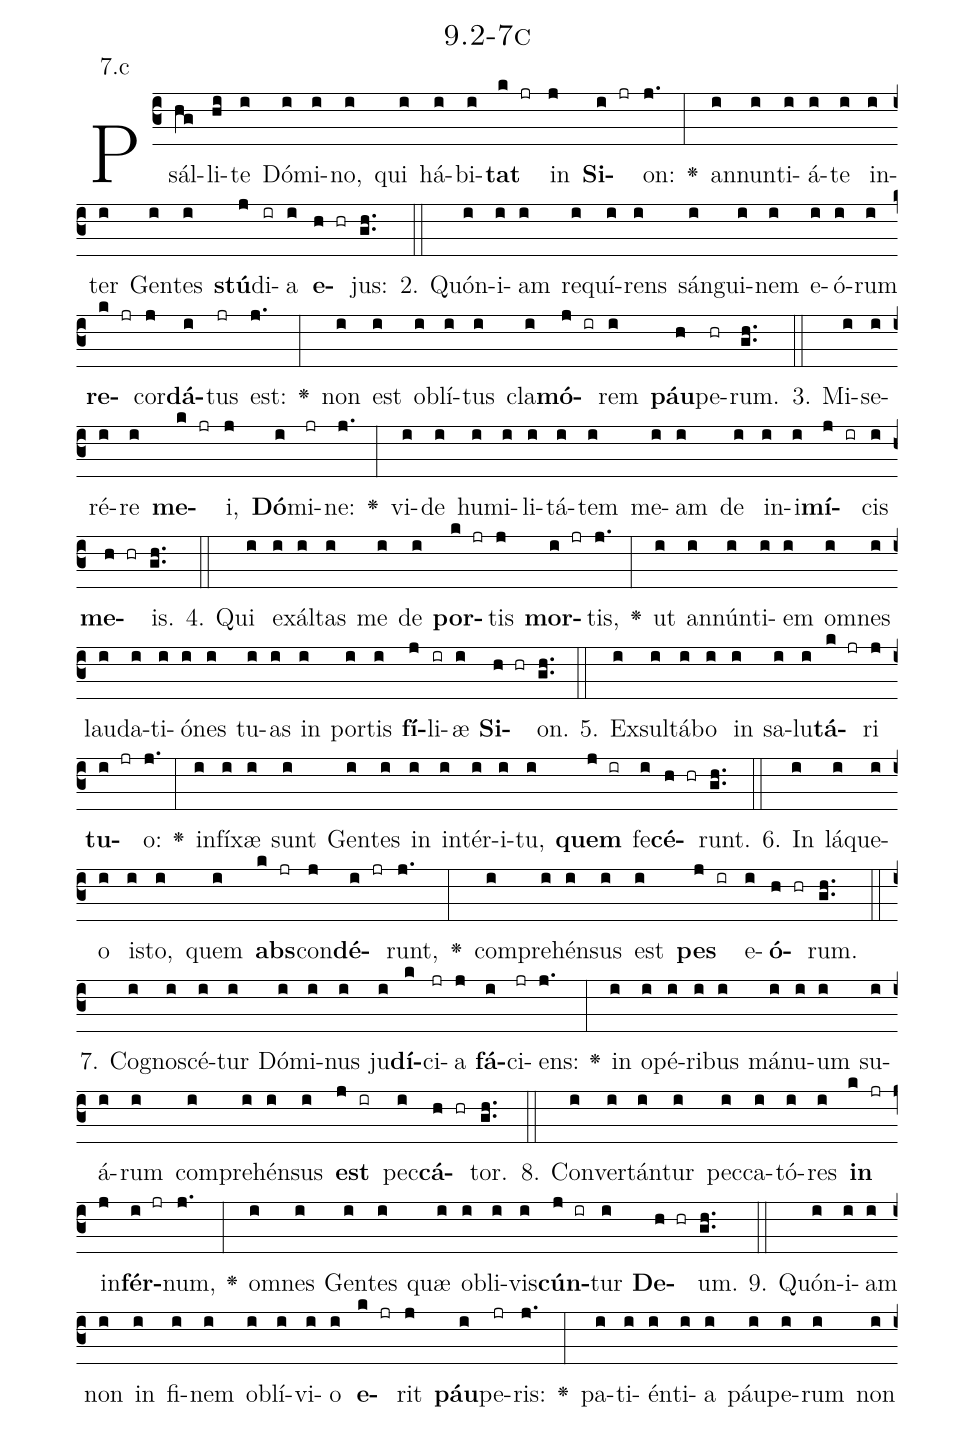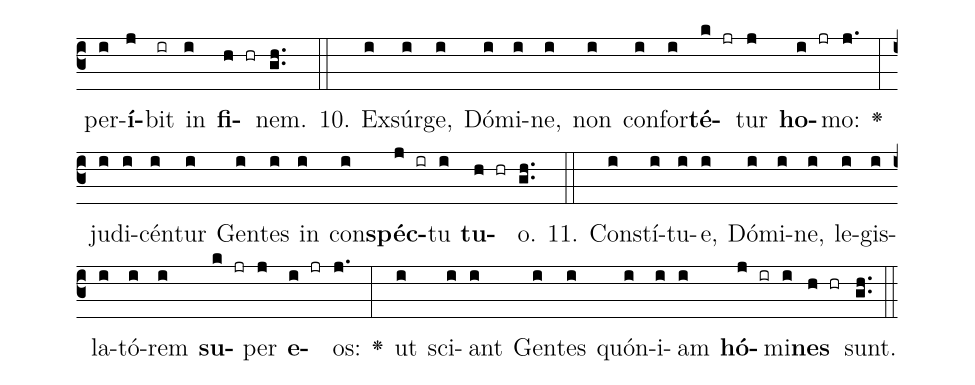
name: 9.2-7c;
annotation: 7.c;
%%
(c3)Psál(hg)li(hi)te(i) Dó(i)mi(i)no,(i) qui(i) há(i)bi(i)<b>tat</b>(k jr) in(j) <b>Si</b>(i jr)on:(j.) <v>\greheightstar</v>(:) an(i)nun(i)ti(i)á(i)te(i) in(i)ter(i) Gen(i)tes(i) <b>stú</b>(j)di(ir)a(i) <b>e</b>(h hr)jus:(gh..) (::)
2. Quón(i)i(i)am(i) re(i)quí(i)rens(i) sán(i)gui(i)nem(i) e(i)ó(i)rum(i) <b>re</b>(k jr)cor(j)<b>dá</b>(i)tus(jr) est:(j.) <v>\greheightstar</v>(:) non(i) est(i) ob(i)lí(i)tus(i) cla(i)<b>mó</b>(j ir)rem(i) <b>páu</b>(h)pe(hr)rum.(gh..) (::)
3. Mi(i)se(i)ré(i)re(i) <b>me</b>(k jr)i,(j) <b>Dó</b>(i)mi(jr)ne:(j.) <v>\greheightstar</v>(:) vi(i)de(i) hu(i)mi(i)li(i)tá(i)tem(i) me(i)am(i) de(i) in(i)i(i)<b>mí</b>(j ir)cis(i) <b>me</b>(h hr)is.(gh..) (::)
4. Qui(i) ex(i)ál(i)tas(i) me(i) de(i) <b>por</b>(k jr)tis(j) <b>mor</b>(i jr)tis,(j.) <v>\greheightstar</v>(:) ut(i) an(i)nún(i)ti(i)em(i) om(i)nes(i) lau(i)da(i)ti(i)ó(i)nes(i) tu(i)as(i) in(i) por(i)tis(i) <b>fí</b>(j)li(ir)æ(i) <b>Si</b>(h hr)on.(gh..) (::)
5. Ex(i)sul(i)tá(i)bo(i) in(i) sa(i)lu(i)<b>tá</b>(k jr)ri(j) <b>tu</b>(i jr)o:(j.) <v>\greheightstar</v>(:) in(i)fí(i)xæ(i) sunt(i) Gen(i)tes(i) in(i) in(i)tér(i)i(i)tu,(i) <b>quem</b>(j ir) fe(i)<b>cé</b>(h hr)runt.(gh..) (::)
6. In(i) lá(i)que(i)o(i) is(i)to,(i) quem(i) <b>abs</b>(k jr)con(j)<b>dé</b>(i jr)runt,(j.) <v>\greheightstar</v>(:) com(i)pre(i)hén(i)sus(i) est(i) <b>pes</b>(j ir) e(i)<b>ó</b>(h hr)rum.(gh..) (::)
7. Co(i)gno(i)scé(i)tur(i) Dó(i)mi(i)nus(i) ju(i)<b>dí</b>(k)ci(jr)a(j) <b>fá</b>(i)ci(jr)ens:(j.) <v>\greheightstar</v>(:) in(i) o(i)pé(i)ri(i)bus(i) má(i)nu(i)um(i) su(i)á(i)rum(i) com(i)pre(i)hén(i)sus(i) <b>est</b>(j ir) pec(i)<b>cá</b>(h hr)tor.(gh..) (::)
8. Con(i)ver(i)tán(i)tur(i) pec(i)ca(i)tó(i)res(i) <b>in</b>(k jr) in(j)<b>fér</b>(i jr)num,(j.) <v>\greheightstar</v>(:) om(i)nes(i) Gen(i)tes(i) quæ(i) ob(i)li(i)vis(i)<b>cún</b>(j ir)tur(i) <b>De</b>(h hr)um.(gh..) (::)
9. Quón(i)i(i)am(i) non(i) in(i) fi(i)nem(i) ob(i)lí(i)vi(i)o(i) <b>e</b>(k jr)rit(j) <b>páu</b>(i)pe(jr)ris:(j.) <v>\greheightstar</v>(:) pa(i)ti(i)én(i)ti(i)a(i) páu(i)pe(i)rum(i) non(i) per(i)<b>í</b>(j)bit(ir) in(i) <b>fi</b>(h hr)nem.(gh..) (::)
10. Ex(i)súr(i)ge,(i) Dó(i)mi(i)ne,(i) non(i) con(i)for(i)<b>té</b>(k jr)tur(j) <b>ho</b>(i jr)mo:(j.) <v>\greheightstar</v>(:) ju(i)di(i)cén(i)tur(i) Gen(i)tes(i) in(i) con(i)<b>spéc</b>(j ir)tu(i) <b>tu</b>(h hr)o.(gh..) (::)
11. Con(i)stí(i)tu(i)e,(i) Dó(i)mi(i)ne,(i) le(i)gis(i)la(i)tó(i)rem(i) <b>su</b>(k jr)per(j) <b>e</b>(i jr)os:(j.) <v>\greheightstar</v>(:) ut(i) sci(i)ant(i) Gen(i)tes(i) quón(i)i(i)am(i) <b>hó</b>(j ir)mi(i)<b>nes</b>(h hr) sunt.(gh..) (::)
